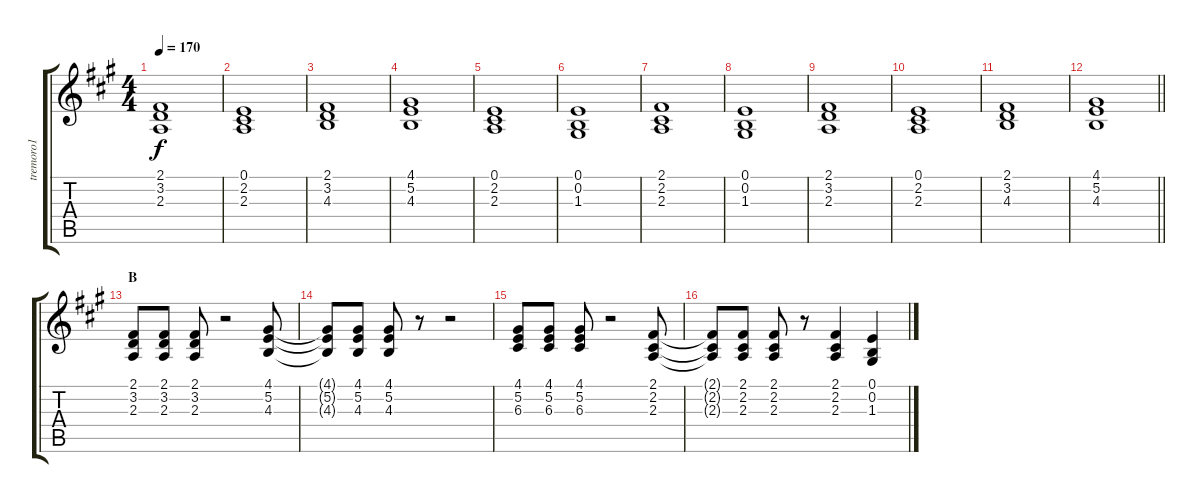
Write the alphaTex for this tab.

\track ("tremoro1" "tremoro1") {instrument tremolostrings}
\staff {score tabs}
\tuning (E4 B3 G3 D3 A2 E2) {hide}
\ts (4 4)
\tempo 170
\clef g2
\ks a
(2.1 3.2 2.3).1{dy f} |
(0.1 2.2 2.3).1 |
(2.1 3.2 4.3).1 |
(4.1 5.2 4.3).1 |
(0.1 2.2 2.3).1 |
(0.1 0.2 1.3).1 |
(2.1 2.2 2.3).1 |
(0.1 0.2 1.3).1 |
(2.1 3.2 2.3).1 |
(0.1 2.2 2.3).1 |
(2.1 3.2 4.3).1 |
\barLineRight lightlight
(4.1 5.2 4.3).1 |
\section ("" "B")
(2.1 3.2 2.3).8 (2.1 3.2 2.3).8 (2.1 3.2 2.3).8 r.2 (4.1 5.2 4.3).8 |
(4.1{t} 5.2{t} 4.3{t}).8 (4.1 5.2 4.3).8 (4.1 5.2 4.3).8 r.8 r.2 |
(4.1 5.2 6.3).8 (4.1 5.2 6.3).8 (4.1 5.2 6.3).8 r.2 (2.1 2.2 2.3).8 |
(2.1{t} 2.2{t} 2.3{t}).8 (2.1 2.2 2.3).8 (2.1 2.2 2.3).8 r.8 (2.1 2.2 2.3).4 (0.1 0.2 1.3).4
